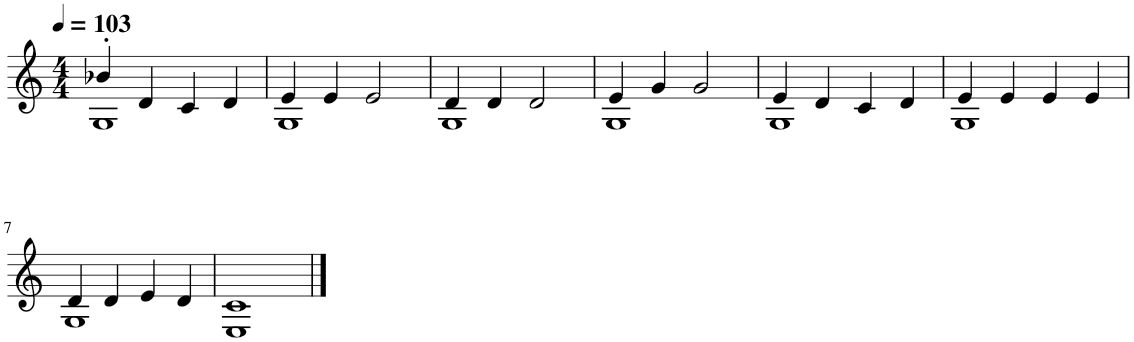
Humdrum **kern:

**kern
*part1
*staff1
*I"Guitarra clásica
*I'Guit.
*clefG2
*k[]
*M4/4
*MM103
=1
*^
4b-X'/	1G
4d/	.
4c/	.
4d/	.
=2	=2
4e/	1G
4e/	.
2e/	.
=3	=3
4d/	1G
4d/	.
2d/	.
=4	=4
4e/	1G
4g/	.
2g/	.
=5	=5
4e/	1G
4d/	.
4c/	.
4d/	.
=6	=6
4e/	1G
4e/	.
4e/	.
4e/	.
!!LO:LB:g=z	!!
=7	=7
4d/	1G
4d/	.
4e/	.
4d/	.
=8	=8
1c	1E
*v	*v
==
*-
